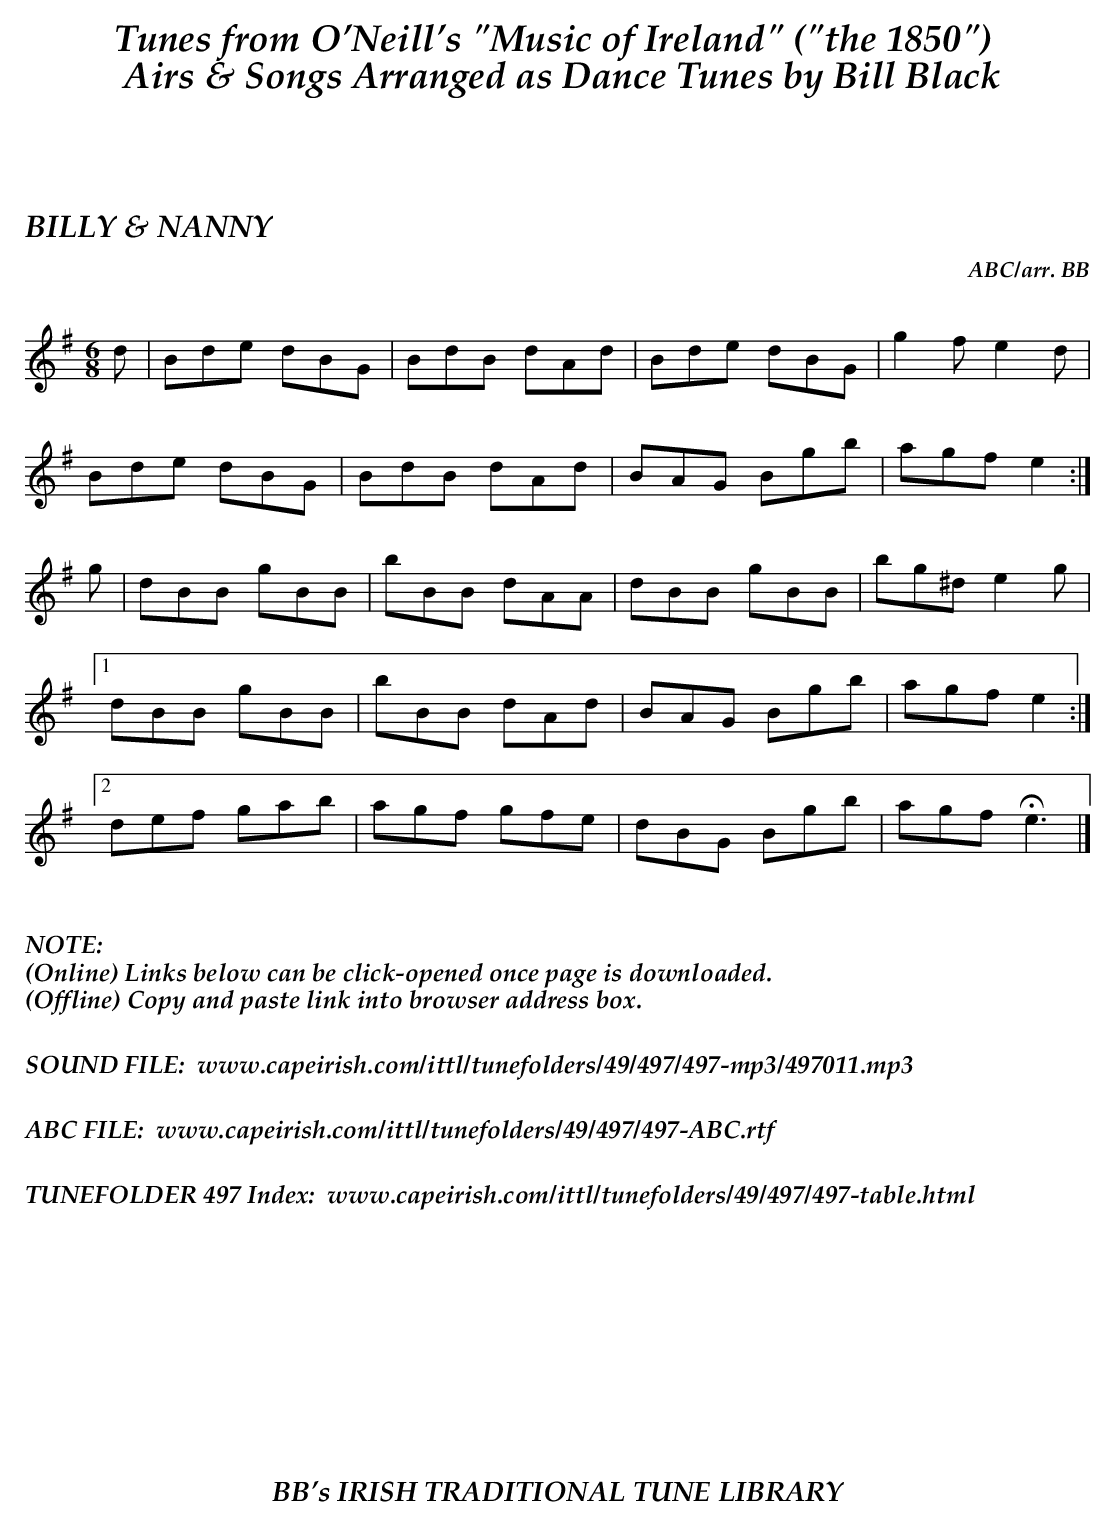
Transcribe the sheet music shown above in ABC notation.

X:1
T:BILLY & NANNY
C:ABC/arr. BB
M:6/8
L:1/8
K:Em
d|Bde dBG|BdB dAd|Bde dBG|g2f e2d|
Bde dBG|BdB dAd|BAG Bgb|agf e2:|
g|dBB gBB|bBB dAA|dBB gBB|bg^d e2g|
[1 dBB gBB|bBB dAd|BAG Bgb|agf e2:|
[2 def gab|agf gfe|dBG Bgb|agf He3|]
%%vskip .3in
%%textoption left
%%textfont "Palatino-BoldItalic" 16
%%begintext
%%NOTE:
(Online) Links below can be click-opened once page is downloaded.
(Offline) Copy and paste link into browser address box.
%%
%%
SOUND FILE:  www.capeirish.com/ittl/tunefolders/49/497/497-mp3/497011.mp3
%%
%%
ABC FILE:  www.capeirish.com/ittl/tunefolders/49/497/497-ABC.rtf
%%
%%
TUNEFOLDER 497 Index:  www.capeirish.com/ittl/tunefolders/49/497/497-table.html
